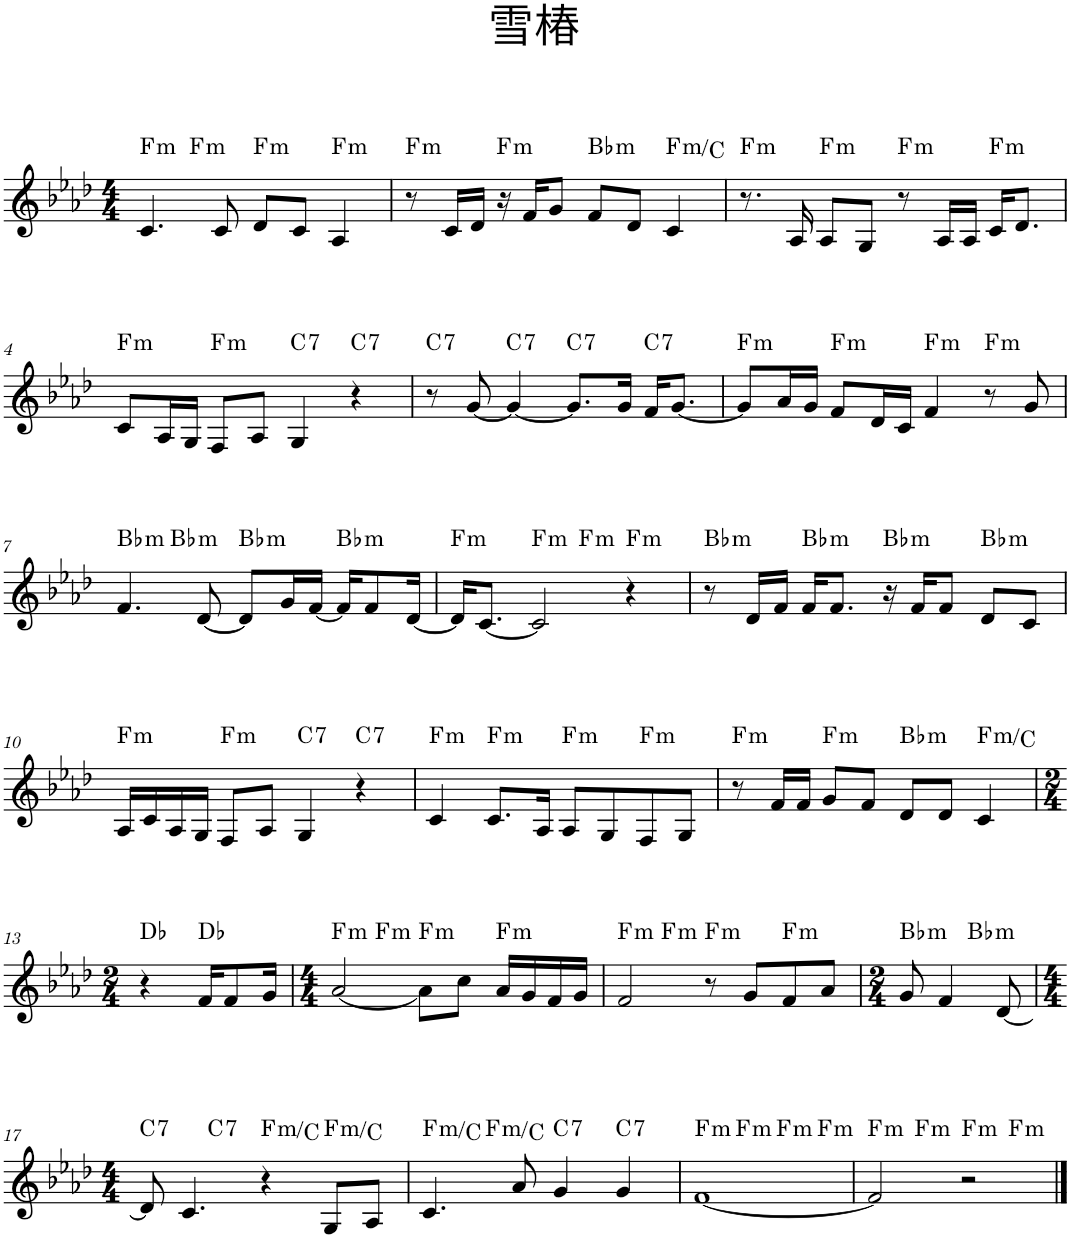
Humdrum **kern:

**kern	**harte
*part1	*part1
*staff1	*
*I"Piano	*
*I'Pno.	*
*clefG2	*
*k[b-e-a-d-]	*
*M4/4	*
=1	=1
!	!LO:H:kt=m
*^	*
4.c/	4ryy	F:min
!	!	!LO:H:kt=m
.	2.ryy	F:min
8c/	.	.
!	!	!LO:H:kt=m
8d-/L	.	F:min
8c/J	.	.
!	!	!LO:H:kt=m
4A-/	.	F:min
=2	=2	=2
!	!	!LO:H:kt=m
*v	*v	*
8r	F:min
16c/LL	.
16d-/JJ	.
!	!LO:H:kt=m
16r	F:min
16f/KL	.
8g/J	.
!	!LO:H:kt=m
8f/L	Bb:min
8d-/J	.
!	!LO:H:kt=m
4c/	F:min/5
=3	=3
!	!LO:H:kt=m
8.r	F:min
16A-/	.
!	!LO:H:kt=m
8A-/L	F:min
8G/J	.
!	!LO:H:kt=m
8r	F:min
16A-/LL	.
16A-/JJ	.
!	!LO:H:kt=m
16c/KL	F:min
8.d-/J	.
!!LO:LB:g=z
=4	=4
!	!LO:H:kt=m
8c/L	F:min
16A-/L	.
16G/JJ	.
!	!LO:H:kt=m
8F/L	F:min
8A-/J	.
!	!LO:H:kt=7
4G/	C:7
!	!LO:H:kt=7
4r	C:7
=5	=5
!	!LO:H:kt=7
8r	C:7
[<8g/	.
!	!LO:H:kt=7
4g/_	C:7
!	!LO:H:kt=7
8.g/L]	C:7
16g/Jk	.
!	!LO:H:kt=7
16f/KL	C:7
[<8.g/J	.
=6	=6
!	!LO:H:kt=m
8g/L]	F:min
16a-/L	.
16g/JJ	.
!	!LO:H:kt=m
8f/L	F:min
16d-/L	.
16c/JJ	.
!	!LO:H:kt=m
4f/	F:min
!	!LO:H:kt=m
8r	F:min
8g/	.
!!LO:LB:g=z
=7	=7
!	!LO:H:kt=m
*^	*
4.f/	4ryy	Bb:min
!	!	!LO:H:kt=m
.	2.ryy	Bb:min
[<8d-/	.	.
!	!	!LO:H:kt=m
8d-/L]	.	Bb:min
16g/L	.	.
[<16f/JJ	.	.
!	!	!LO:H:kt=m
16f/KL]	.	Bb:min
8f/	.	.
[<16d-/Jk	.	.
=8	=8	=8
!	!	!LO:H:kt=m
16d-/KL]	2ryy	F:min
[<8.c/J	.	.
!	!	!LO:H:kt=m
2c/]	.	F:min
!	!	!LO:H:kt=m
.	2ryy	F:min
!	!	!LO:H:kt=m
4r	.	F:min
=9	=9	=9
!	!	!LO:H:kt=m
*v	*v	*
8r	Bb:min
16d-/LL	.
16f/JJ	.
!	!LO:H:kt=m
16f/KL	Bb:min
8.f/J	.
!	!LO:H:kt=m
16r	Bb:min
16f/KL	.
8f/J	.
!	!LO:H:kt=m
8d-/L	Bb:min
8c/J	.
!!LO:LB:g=z
=10	=10
!	!LO:H:kt=m
16A-/LL	F:min
16c/	.
16A-/	.
16G/JJ	.
!	!LO:H:kt=m
8F/L	F:min
8A-/J	.
!	!LO:H:kt=7
4G/	C:7
!	!LO:H:kt=7
4r	C:7
=11	=11
!	!LO:H:kt=m
4c/	F:min
!	!LO:H:kt=m
8.c/L	F:min
16A-/Jk	.
!	!LO:H:kt=m
8A-/L	F:min
8G/	.
!	!LO:H:kt=m
8F/	F:min
8G/J	.
=12	=12
!	!LO:H:kt=m
8r	F:min
16f/LL	.
16f/JJ	.
!	!LO:H:kt=m
8g/L	F:min
8f/J	.
!	!LO:H:kt=m
8d-/L	Bb:min
8d-/J	.
!	!LO:H:kt=m
4c/	F:min/5
!!LO:LB:g=z
=13	=13
*M2/4	*
4r	Db:maj
16f/KL	Db:maj
8f/	.
16g/Jk	.
=14	=14
*M4/4	*
!	!LO:H:kt=m
*^	*
[<2a-/	4ryy	F:min
!	!	!LO:H:kt=m
.	2.ryy	F:min
!	!	!LO:H:kt=m
8a-\L]	.	F:min
8cc\J	.	.
!	!	!LO:H:kt=m
16a-/LL	.	F:min
16g/	.	.
16f/	.	.
16g/JJ	.	.
=15	=15	=15
!	!	!LO:H:kt=m
2f/	4ryy	F:min
!	!	!LO:H:kt=m
.	2.ryy	F:min
!	!	!LO:H:kt=m
8r	.	F:min
8g/L	.	.
!	!	!LO:H:kt=m
8f/	.	F:min
8a-/J	.	.
=16	=16	=16
*M2/4	*	*
!	!	!LO:H:kt=m
8g/	4ryy	Bb:min
4f/	.	.
!	!	!LO:H:kt=m
.	4ryy	Bb:min
[8d-/	.	.
!!LO:LB:g=z	!!
=17	=17	=17
*M4/4	*	*
!	!	!LO:H:kt=7
8d-/]	4ryy	C:7
4.c/	.	.
!	!	!LO:H:kt=7
.	2.ryy	C:7
!	!	!LO:H:kt=m
4r	.	F:min/5
!	!	!LO:H:kt=m
8G/L	.	F:min/5
8A-/J	.	.
=18	=18	=18
!	!	!LO:H:kt=m
4.c/	4ryy	F:min/5
!	!	!LO:H:kt=m
.	2.ryy	F:min/5
8a-/	.	.
!	!	!LO:H:kt=7
4g/	.	C:7
!	!	!LO:H:kt=7
4g/	.	C:7
=19	=19	=19
!	!	!LO:H:kt=m
*^	*^	*
[<1f	4ryy	2ryy	2.ryy	F:min
!	!	!	!	!LO:H:kt=m
.	2.ryy	.	.	F:min
!	!	!	!	!LO:H:kt=m
.	.	2ryy	.	F:min
!	!	!	!	!LO:H:kt=m
.	.	.	4ryy	F:min
=20	=20	=20	=20	=20
!	!	!	!	!LO:H:kt=m
*	*	*v	*v	*
2f/]	4ryy	2.ryy	F:min
!	!	!	!LO:H:kt=m
.	2.ryy	.	F:min
!	!	!	!LO:H:kt=m
2r	.	.	F:min
!	!	!	!LO:H:kt=m
.	.	4ryy	F:min
*v	*v	*v	*
==	==
*-	*-
